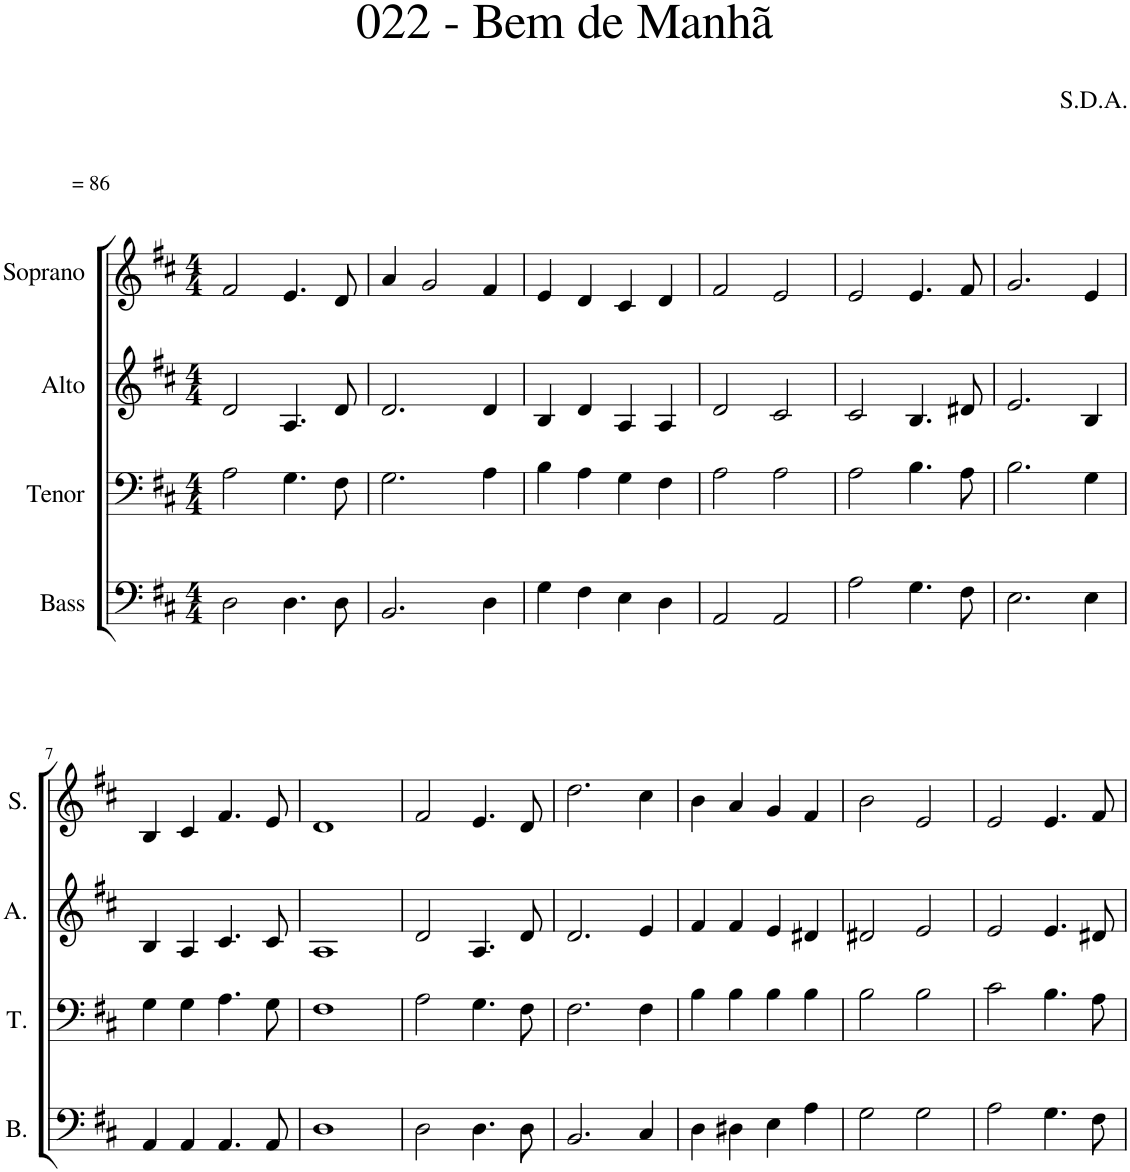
**kern	**kern	**kern	**kern
*part4	*part3	*part2	*part1
*staff4	*staff3	*staff2	*staff1
*I"Bass	*I"Tenor	*I"Alto	*I"Soprano
*I'B.	*I'T.	*I'A.	*I'S.
*clefF4	*clefF4	*clefG2	*clefG2
*k[f#c#]	*k[f#c#]	*k[f#c#]	*k[f#c#]
*M4/4	*M4/4	*M4/4	*M4/4
=1	=1	=1	=1
!	!	!	!LO:TX:a:t== 86
2D\	2A\	2d/	2f#/
4.D\	4.G\	4.A/	4.e/
8D\	8F#\	8d/	8d/
=2	=2	=2	=2
2.BB/	2.G\	2.d/	4a/
.	.	.	2g/
4D\	4A\	4d/	4f#/
=3	=3	=3	=3
4G\	4B\	4B/	4e/
4F#\	4A\	4d/	4d/
4E\	4G\	4A/	4c#/
4D\	4F#\	4A/	4d/
=4	=4	=4	=4
2AA/	2A\	2d/	2f#/
2AA/	2A\	2c#/	2e/
=5	=5	=5	=5
2A\	2A\	2c#/	2e/
4.G\	4.B\	4.B/	4.e/
8F#\	8A\	8d#X/	8f#/
=6	=6	=6	=6
2.E\	2.B\	2.e/	2.g/
4E\	4G\	4B/	4e/
!!LO:LB:g=z
=7	=7	=7	=7
4AA/	4G\	4B/	4B/
4AA/	4G\	4A/	4c#/
4.AA/	4.A\	4.c#/	4.f#/
8AA/	8G\	8c#/	8e/
=8	=8	=8	=8
1D	1F#	1A	1d
=9	=9	=9	=9
2D\	2A\	2d/	2f#/
4.D\	4.G\	4.A/	4.e/
8D\	8F#\	8d/	8d/
=10	=10	=10	=10
2.BB/	2.F#\	2.d/	2.dd\
4C#/	4F#\	4e/	4cc#\
=11	=11	=11	=11
4D\	4B\	4f#/	4b\
4D#X\	4B\	4f#/	4a/
4E\	4B\	4e/	4g/
4A\	4B\	4d#X/	4f#/
=12	=12	=12	=12
2G\	2B\	2d#X/	2b\
2G\	2B\	2e/	2e/
=13	=13	=13	=13
2A\	2c#\	2e/	2e/
4.G\	4.B\	4.e/	4.e/
8F#\	8A\	8d#X/	8f#/
=	=	=	=
*-	*-	*-	*-
